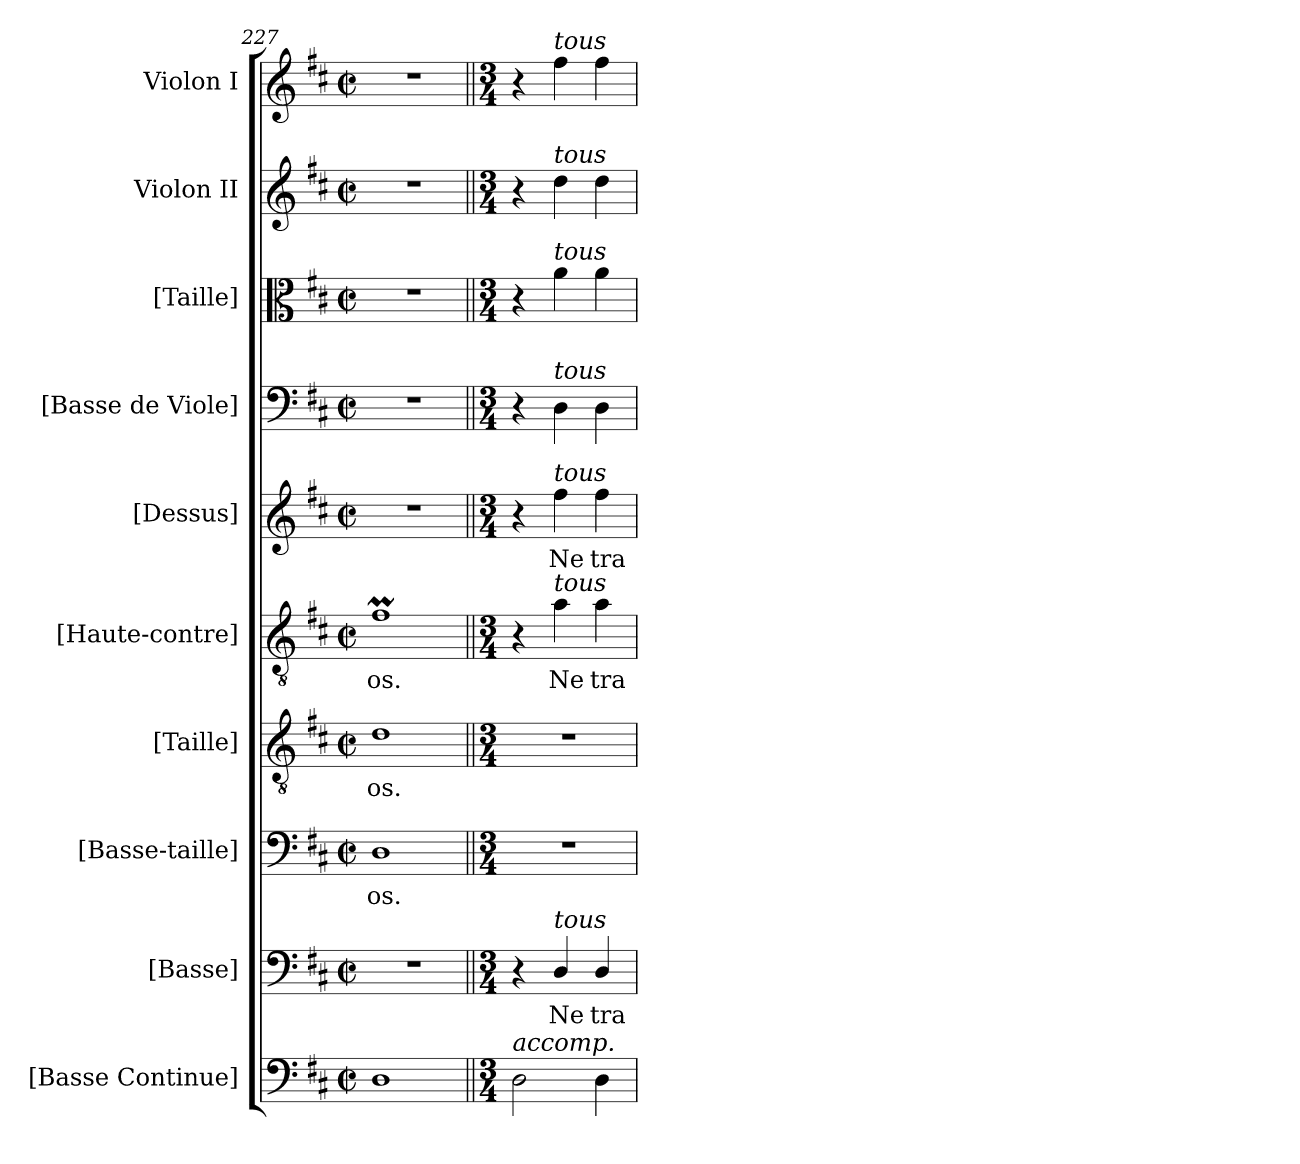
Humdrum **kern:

**kern	**kern	**text	**kern	**text	**kern	**text	**kern	**text	**kern	**text	**kern	**kern	**kern	**kern
*part10	*part9	*part9	*part8	*part8	*part7	*part7	*part6	*part6	*part5	*part5	*part4	*part3	*part2	*part1
*staff10	*staff9	*staff9	*staff8	*staff8	*staff7	*staff7	*staff6	*staff6	*staff5	*staff5	*staff4	*staff3	*staff2	*staff1
*I"[Basse Continue]	*I"[Basse]	*	*I"[Basse-taille]	*	*I"[Taille]	*	*I"[Haute-contre]	*	*I"[Dessus]	*	*I"[Basse de Viole]	*I"[Taille]	*I"Violon II	*I"Violon I
*I'B.c.	*I'B.	*	*I'B.t.	*	*I'T.	*	*I'H.C.	*	*I'D.	*	*	*	*I'Vln. II	*I'Vln. I
*clefF4	*clefF4	*	*clefF4	*	*clefGv2	*	*clefGv2	*	*clefG2	*	*clefF4	*clefC3	*clefG2	*clefG2
*	*	*	*	*	*ITrd7c12	*	*ITrd7c12	*	*	*	*	*	*	*
*k[f#c#]	*k[f#c#]	*	*k[f#c#]	*	*k[f#c#]	*	*k[f#c#]	*	*k[f#c#]	*	*k[f#c#]	*k[f#c#]	*k[f#c#]	*k[f#c#]
*D:	*D:	*	*D:	*	*D:	*	*D:	*	*D:	*	*D:	*D:	*D:	*D:
*M2/2	*M2/2	*	*M2/2	*	*M2/2	*	*M2/2	*	*M2/2	*	*M2/2	*M2/2	*M2/2	*M2/2
*met(c|)	*met(c|)	*	*met(c|)	*	*met(c|)	*	*met(c|)	*	*met(c|)	*	*met(c|)	*met(c|)	*met(c|)	*met(c|)
=227	=227	=227	=227	=227	=227	=227	=227	=227	=227	=227	=227	=227	=227	=227
!	!	!	!	!LO:LY:b:color=#000000	!	!	!	!	!	!	!	!	!	!
!	!	!	!	!	!	!LO:LY:b:color=#000000	!	!	!	!	!	!	!	!
!	!	!	!	!	!	!	!	!LO:LY:b:color=#000000	!	!	!	!	!	!
1Di	1r	.	1Di	-os.	1Di	-os.	1F#mi	-os.	1r	.	1r	1r	1r	1r
!!LO:PB:g=z
=228||	=228||	=228||	=228||	=228||	=228||	=228||	=228||	=228||	=228||	=228||	=228||	=228||	=228||	=228||
*k[]	*k[]	*	*k[]	*	*k[]	*	*k[]	*	*k[]	*	*k[]	*k[]	*k[]	*k[]
*M3/4	*M3/4	*	*M3/4	*	*M3/4	*	*M3/4	*	*M3/4	*	*M3/4	*M3/4	*M3/4	*M3/4
!LO:TX:a:i:t=accomp.	!	!	!	!	!	!	!	!	!	!	!	!	!	!
!	!	!	!LO:N:vis=1	!	!LO:N:vis=1	!	!	!	!	!	!	!	!	!
2Di\	4r	.	2.r	.	2.r	.	4r	.	4r	.	4r	4r	4r	4r
!	!	!LO:LY:b:color=#000000	!	!	!	!	!	!	!	!	!	!	!	!
!	!	!	!	!	!	!	!	!LO:LY:b:color=#000000	!	!	!	!	!	!
!	!	!	!	!	!	!	!	!	!	!	!	!	!	!LO:TX:a:i:t=tous
!	!	!	!	!	!	!	!	!	!	!	!	!	!LO:TX:a:i:t=tous	!
!	!	!	!	!	!	!	!	!	!	!	!	!LO:TX:a:i:t=tous	!	!
!	!	!	!	!	!	!	!	!	!	!	!LO:TX:a:i:t=tous	!	!	!
!	!	!	!	!	!	!	!	!	!LO:TX:a:i:t=tous	!	!	!	!	!
!	!	!	!	!	!	!	!LO:TX:a:i:t=tous	!	!	!	!	!	!	!
!	!LO:TX:a:i:t=tous	!	!	!	!	!	!	!	!	!	!	!	!	!
!	!	!	!	!	!	!	!	!	!	!LO:LY:b:color=#000000	!	!	!	!
.	4Di/	Ne	.	.	.	.	4Ai\	Ne	4ffi\	Ne	4Di\	4ai\	4ddi\	4ffi\
!	!	!LO:LY:b:color=#000000	!	!	!	!	!	!	!	!	!	!	!	!
!	!	!	!	!	!	!	!	!LO:LY:b:color=#000000	!	!	!	!	!	!
!	!	!	!	!	!	!	!	!	!	!LO:LY:b:color=#000000	!	!	!	!
4Di\	4Di/	tra-	.	.	.	.	4Ai\	tra-	4ffi\	tra-	4Di\	4ai\	4ddi\	4ffi\
=	=	=	=	=	=	=	=	=	=	=	=	=	=	=
*-	*-	*-	*-	*-	*-	*-	*-	*-	*-	*-	*-	*-	*-	*-
